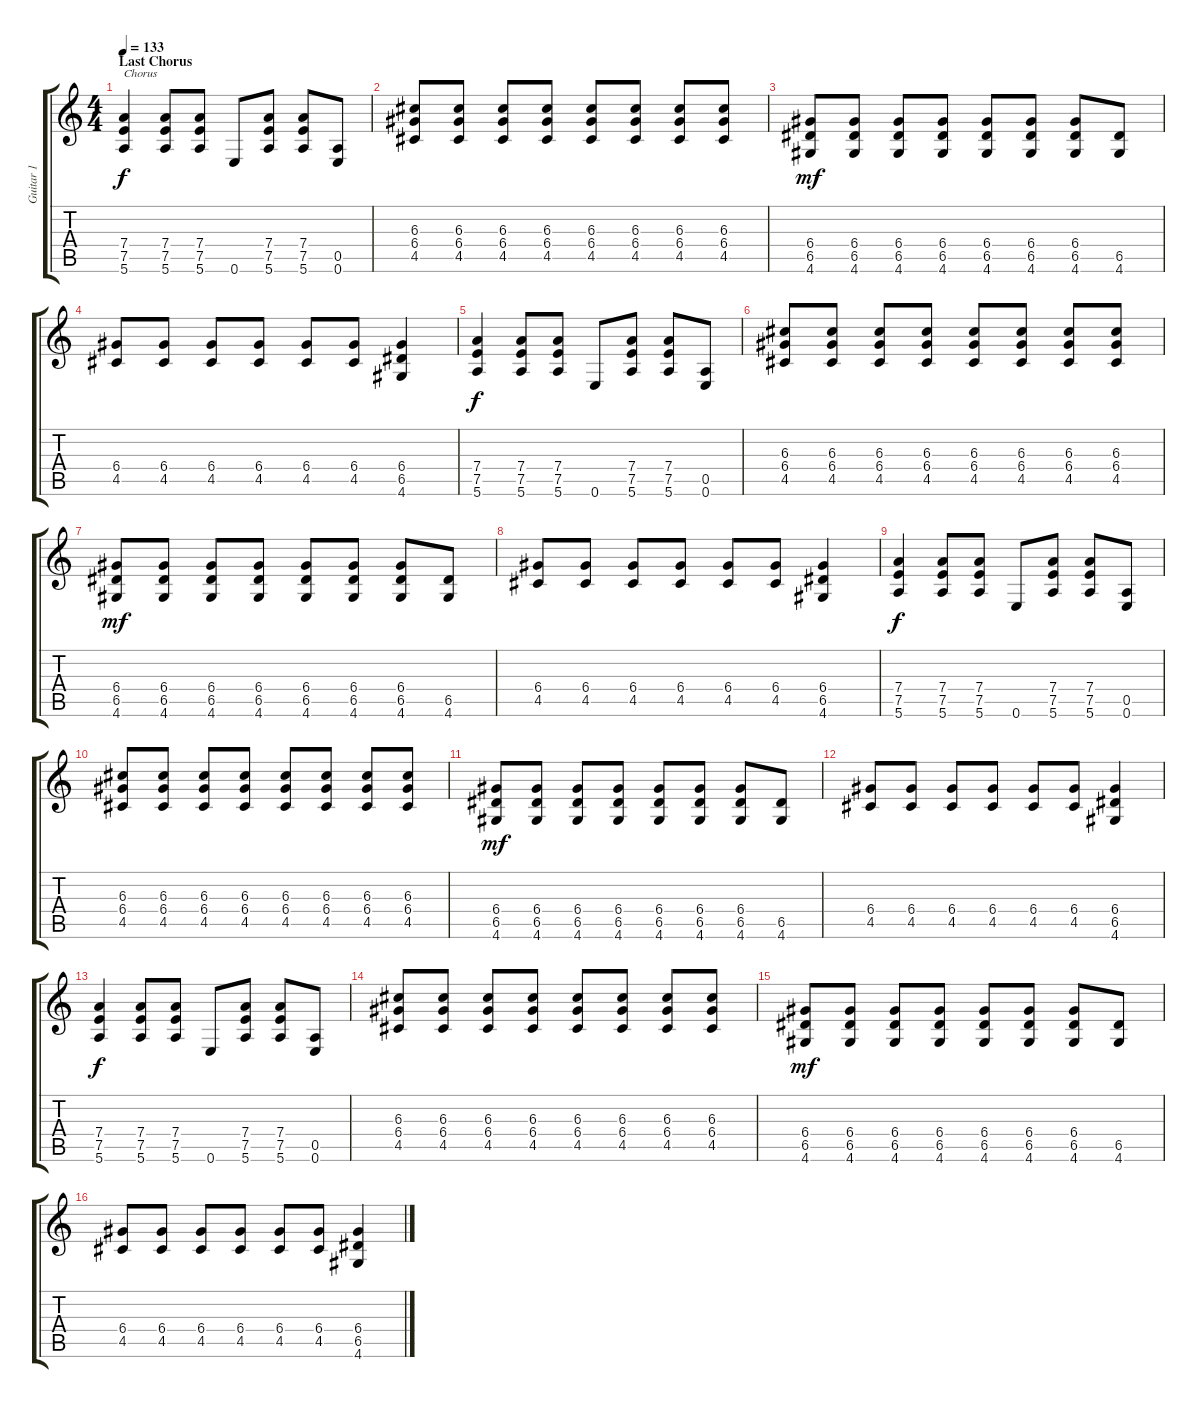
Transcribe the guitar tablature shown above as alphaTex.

\track ("Guitar 1" "Guitar 1") {instrument electricguitarclean}
\staff {score tabs}
\tuning (E4 B3 G3 D3 A2 E2) {hide}
\ts (4 4)
\section ("" "Last Chorus")
\tempo 133
\clef g2
\ks c
(7.4 7.5 5.6).4{txt "Chorus" dy f instrument overdrivenguitar} (7.4 7.5 5.6).8 (7.4 7.5 5.6).8 0.6.8 (7.4 7.5 5.6).8 (7.4 7.5 5.6).8 (0.5 0.6).8 |
(6.3 6.4 4.5).8 (6.3 6.4 4.5).8 (6.3 6.4 4.5).8 (6.3 6.4 4.5).8 (6.3 6.4 4.5).8 (6.3 6.4 4.5).8 (6.3 6.4 4.5).8 (6.3 6.4 4.5).8 |
(6.4 6.5 4.6).8{dy mf} (6.4 6.5 4.6).8 (6.4 6.5 4.6).8 (6.4 6.5 4.6).8 (6.4 6.5 4.6).8 (6.4 6.5 4.6).8 (6.4 6.5 4.6).8 (6.5 4.6).8 |
(6.4 4.5).8 (6.4 4.5).8 (6.4 4.5).8 (6.4 4.5).8 (6.4 4.5).8 (6.4 4.5).8 (6.4 6.5 4.6).4 |
(7.4 7.5 5.6).4{dy f} (7.4 7.5 5.6).8 (7.4 7.5 5.6).8 0.6.8 (7.4 7.5 5.6).8 (7.4 7.5 5.6).8 (0.5 0.6).8 |
(6.3 6.4 4.5).8 (6.3 6.4 4.5).8 (6.3 6.4 4.5).8 (6.3 6.4 4.5).8 (6.3 6.4 4.5).8 (6.3 6.4 4.5).8 (6.3 6.4 4.5).8 (6.3 6.4 4.5).8 |
(6.4 6.5 4.6).8{dy mf} (6.4 6.5 4.6).8 (6.4 6.5 4.6).8 (6.4 6.5 4.6).8 (6.4 6.5 4.6).8 (6.4 6.5 4.6).8 (6.4 6.5 4.6).8 (6.5 4.6).8 |
(6.4 4.5).8 (6.4 4.5).8 (6.4 4.5).8 (6.4 4.5).8 (6.4 4.5).8 (6.4 4.5).8 (6.4 6.5 4.6).4 |
(7.4 7.5 5.6).4{dy f} (7.4 7.5 5.6).8 (7.4 7.5 5.6).8 0.6.8 (7.4 7.5 5.6).8 (7.4 7.5 5.6).8 (0.5 0.6).8 |
(6.3 6.4 4.5).8 (6.3 6.4 4.5).8 (6.3 6.4 4.5).8 (6.3 6.4 4.5).8 (6.3 6.4 4.5).8 (6.3 6.4 4.5).8 (6.3 6.4 4.5).8 (6.3 6.4 4.5).8 |
(6.4 6.5 4.6).8{dy mf} (6.4 6.5 4.6).8 (6.4 6.5 4.6).8 (6.4 6.5 4.6).8 (6.4 6.5 4.6).8 (6.4 6.5 4.6).8 (6.4 6.5 4.6).8 (6.5 4.6).8 |
(6.4 4.5).8 (6.4 4.5).8 (6.4 4.5).8 (6.4 4.5).8 (6.4 4.5).8 (6.4 4.5).8 (6.4 6.5 4.6).4 |
(7.4 7.5 5.6).4{dy f} (7.4 7.5 5.6).8 (7.4 7.5 5.6).8 0.6.8 (7.4 7.5 5.6).8 (7.4 7.5 5.6).8 (0.5 0.6).8 |
(6.3 6.4 4.5).8 (6.3 6.4 4.5).8 (6.3 6.4 4.5).8 (6.3 6.4 4.5).8 (6.3 6.4 4.5).8 (6.3 6.4 4.5).8 (6.3 6.4 4.5).8 (6.3 6.4 4.5).8 |
(6.4 6.5 4.6).8{dy mf} (6.4 6.5 4.6).8 (6.4 6.5 4.6).8 (6.4 6.5 4.6).8 (6.4 6.5 4.6).8 (6.4 6.5 4.6).8 (6.4 6.5 4.6).8 (6.5 4.6).8 |
(6.4 4.5).8 (6.4 4.5).8 (6.4 4.5).8 (6.4 4.5).8 (6.4 4.5).8 (6.4 4.5).8 (6.4 6.5 4.6).4
